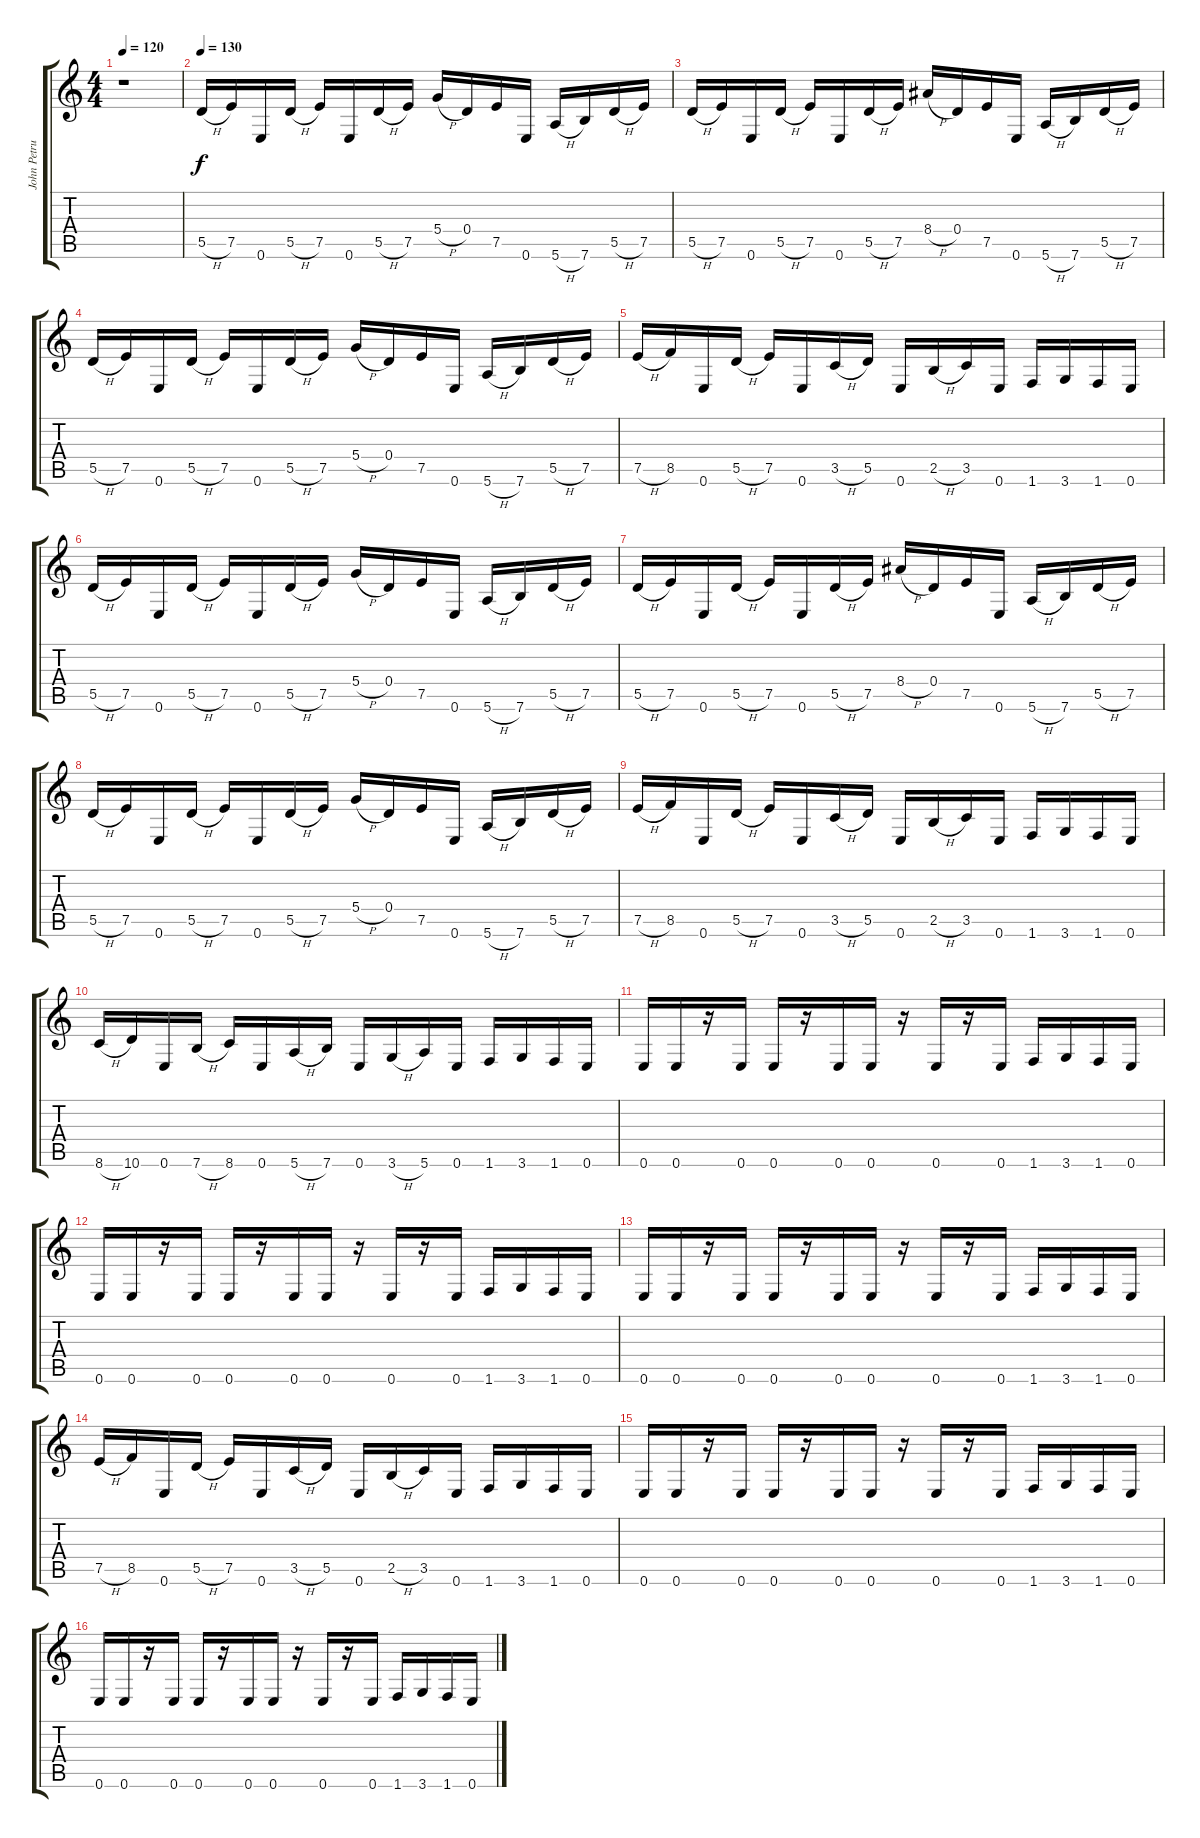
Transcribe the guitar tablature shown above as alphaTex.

\track ("John Petrucci" "John Petru") {instrument distortionguitar}
\staff {score tabs}
\tuning (E4 B3 G3 D3 A2 E2) {hide}
\ts (4 4)
\tempo 120
\clef g2
\ks c
r.1{dy f instrument distortionguitar} |
\tempo 130
5.5{h}.16 7.5.16 0.6.16 5.5{h}.16 7.5.16 0.6.16 5.5{h}.16 7.5.16 5.4{h}.16 0.4.16 7.5.16 0.6.16 5.6{h}.16 7.6.16 5.5{h}.16 7.5.16 |
5.5{h}.16 7.5.16 0.6.16 5.5{h}.16 7.5.16 0.6.16 5.5{h}.16 7.5.16 8.4{h}.16 0.4.16 7.5.16 0.6.16 5.6{h}.16 7.6.16 5.5{h}.16 7.5.16 |
5.5{h}.16 7.5.16 0.6.16 5.5{h}.16 7.5.16 0.6.16 5.5{h}.16 7.5.16 5.4{h}.16 0.4.16 7.5.16 0.6.16 5.6{h}.16 7.6.16 5.5{h}.16 7.5.16 |
7.5{h}.16 8.5.16 0.6.16 5.5{h}.16 7.5.16 0.6.16 3.5{h}.16 5.5.16 0.6.16 2.5{h}.16 3.5.16 0.6.16 1.6.16 3.6.16 1.6.16 0.6.16 |
5.5{h}.16 7.5.16 0.6.16 5.5{h}.16 7.5.16 0.6.16 5.5{h}.16 7.5.16 5.4{h}.16 0.4.16 7.5.16 0.6.16 5.6{h}.16 7.6.16 5.5{h}.16 7.5.16 |
5.5{h}.16 7.5.16 0.6.16 5.5{h}.16 7.5.16 0.6.16 5.5{h}.16 7.5.16 8.4{h}.16 0.4.16 7.5.16 0.6.16 5.6{h}.16 7.6.16 5.5{h}.16 7.5.16 |
5.5{h}.16 7.5.16 0.6.16 5.5{h}.16 7.5.16 0.6.16 5.5{h}.16 7.5.16 5.4{h}.16 0.4.16 7.5.16 0.6.16 5.6{h}.16 7.6.16 5.5{h}.16 7.5.16 |
7.5{h}.16 8.5.16 0.6.16 5.5{h}.16 7.5.16 0.6.16 3.5{h}.16 5.5.16 0.6.16 2.5{h}.16 3.5.16 0.6.16 1.6.16 3.6.16 1.6.16 0.6.16 |
8.6{h}.16 10.6.16 0.6.16 7.6{h}.16 8.6.16 0.6.16 5.6{h}.16 7.6.16 0.6.16 3.6{h}.16 5.6.16 0.6.16 1.6.16 3.6.16 1.6.16 0.6.16 |
0.6.16 0.6.16 r.16 0.6.16 0.6.16 r.16 0.6.16 0.6.16 r.16 0.6.16 r.16 0.6.16 1.6.16 3.6.16 1.6.16 0.6.16 |
0.6.16 0.6.16 r.16 0.6.16 0.6.16 r.16 0.6.16 0.6.16 r.16 0.6.16 r.16 0.6.16 1.6.16 3.6.16 1.6.16 0.6.16 |
0.6.16 0.6.16 r.16 0.6.16 0.6.16 r.16 0.6.16 0.6.16 r.16 0.6.16 r.16 0.6.16 1.6.16 3.6.16 1.6.16 0.6.16 |
7.5{h}.16 8.5.16 0.6.16 5.5{h}.16 7.5.16 0.6.16 3.5{h}.16 5.5.16 0.6.16 2.5{h}.16 3.5.16 0.6.16 1.6.16 3.6.16 1.6.16 0.6.16 |
0.6.16 0.6.16 r.16 0.6.16 0.6.16 r.16 0.6.16 0.6.16 r.16 0.6.16 r.16 0.6.16 1.6.16 3.6.16 1.6.16 0.6.16 |
0.6.16 0.6.16 r.16 0.6.16 0.6.16 r.16 0.6.16 0.6.16 r.16 0.6.16 r.16 0.6.16 1.6.16 3.6.16 1.6.16 0.6.16
